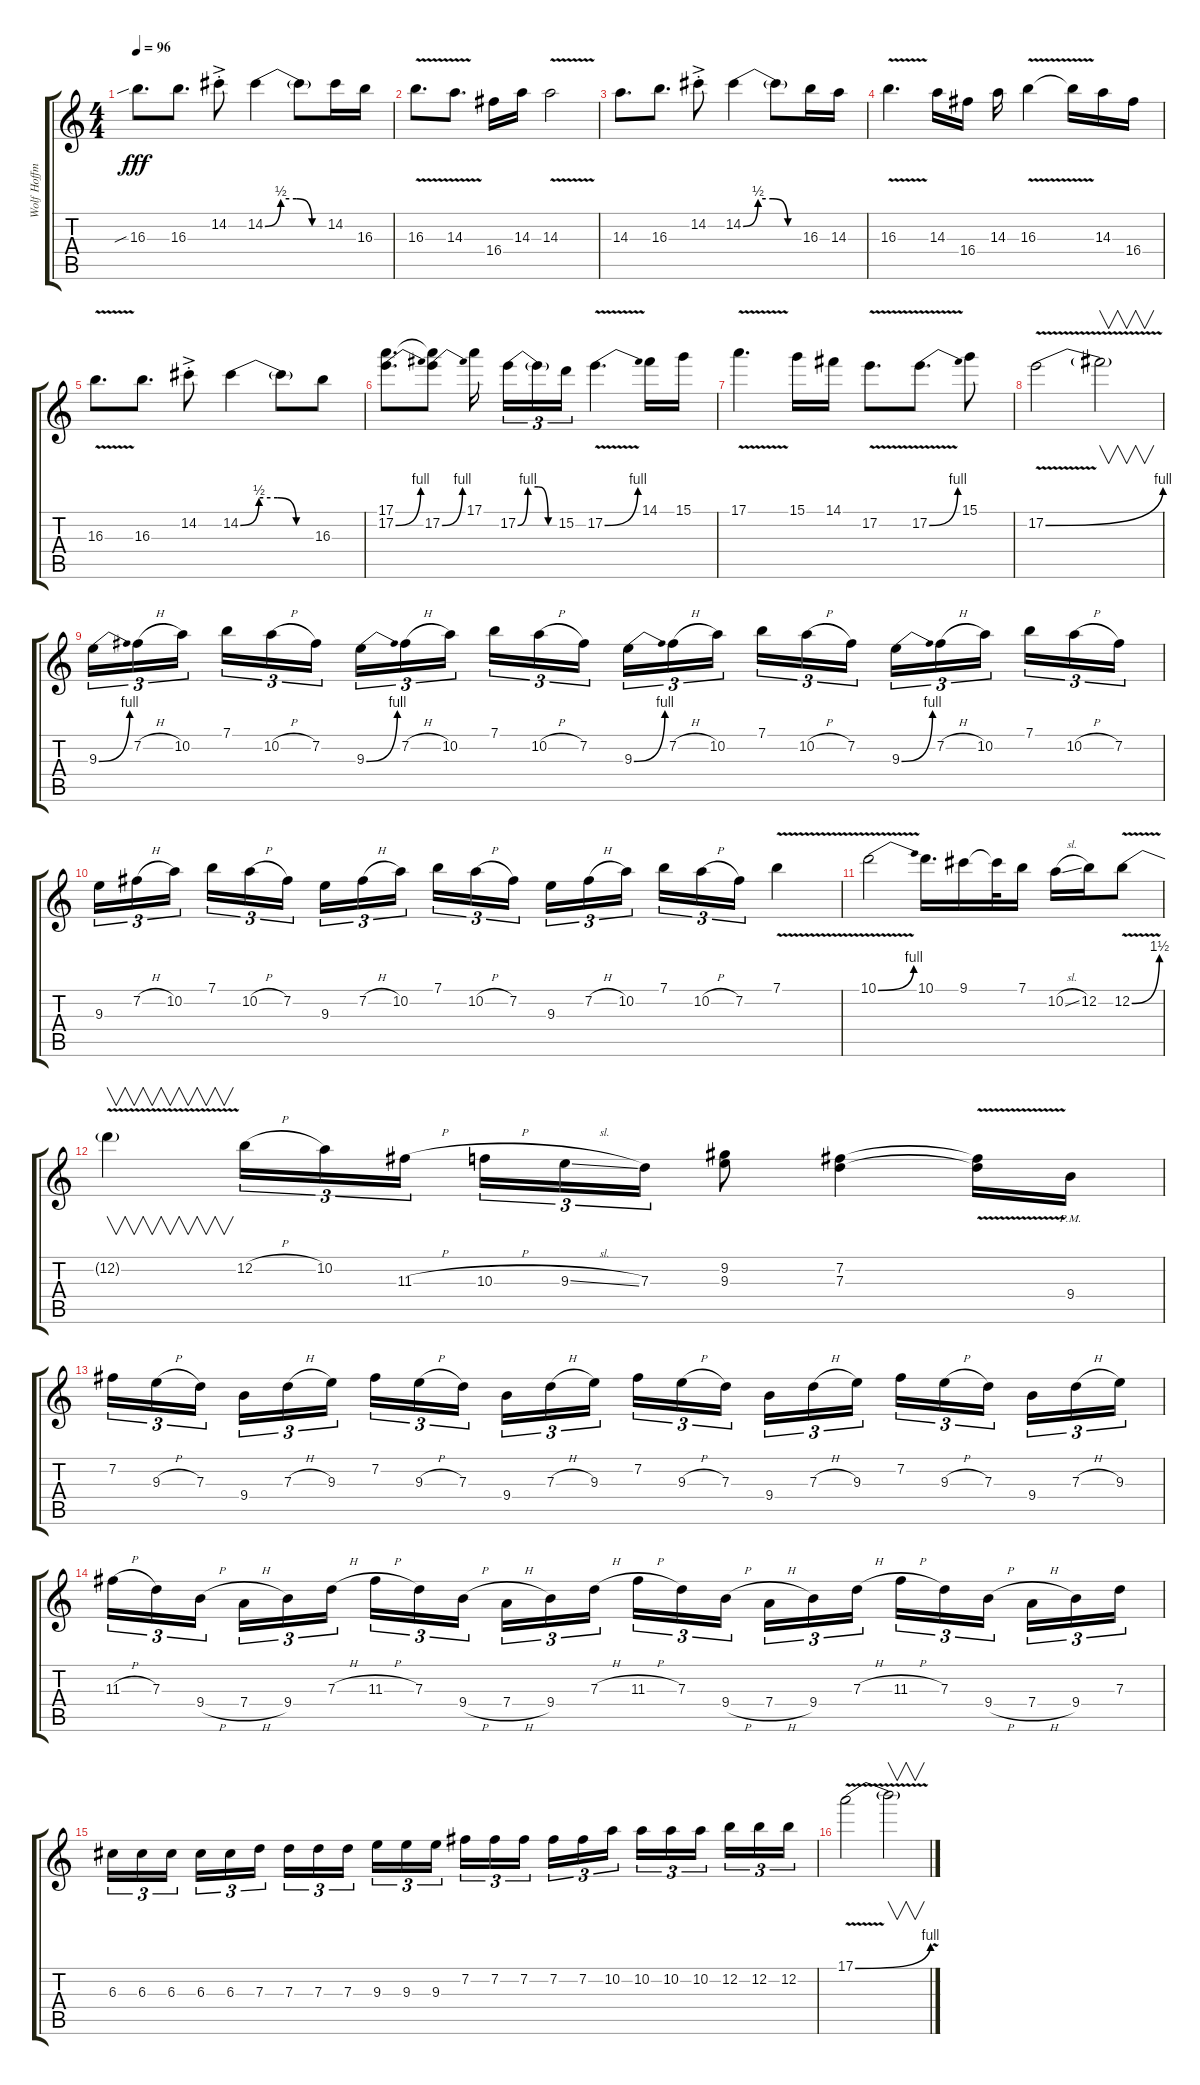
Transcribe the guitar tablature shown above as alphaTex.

\track ("Wolf Hoffmann" "Wolf Hoffm") {instrument distortionguitar}
\staff {score tabs}
\tuning (E4 B3 G3 D3 A2 E2) {hide}
\ts (4 4)
\tempo 96
\clef g2
\ks c
16.3{sib}.8{d dy fff} 16.3.8{d} 14.2{ac st}.8 14.2{be (custom 0 0 15 2 30 2 45 0 60 0)}.4 14.2{t}.8 14.2.16 16.3.16 |
16.3{v}.8{d} 14.3{v}.8{d} 16.4.16 14.3.16 14.3{v}.2 |
14.3.8{d} 16.3.8{d} 14.2{ac st}.8 14.2{be (custom 0 0 15 2 30 2 45 0 60 0)}.4 14.2{t}.8 16.3.16 14.3.16 |
16.3{v}.4{d} 14.3.16 16.4.16 14.3.16 16.3{v}.4 16.3{t}.16 14.3.16 16.4.16 |
16.3{v}.8{d} 16.3.8{d} 14.2{ac st}.8 14.2{be (custom 0 0 15 2 30 2 45 0 60 0)}.4 14.2{t}.8 16.3.8 |
(17.1 17.2{be (bend 0 0 60 4)}).8{d} (17.1{t} 17.2{be (bend 0 0 60 4)}).8 17.1.16 17.2{be (custom 0 0 15 4 30 4 45 0 60 0)}.16{tu (3 2)} 17.2{t}.16{tu (3 2)} 15.2.16{tu (3 2)} 17.2{be (bend 0 0 60 4) v}.4{d} 14.1.16 15.1.16 |
17.1{v}.4{d} 15.1.16 14.1.16 17.2{v}.8{d} 17.2{be (bend 0 0 60 4) v}.8{d} 15.1.8 |
17.2{be (bend 0 0 60 4) v}.2 17.2{t}.2{v} |
9.3{be (bend 0 0 60 4)}.16{tu (3 2)} 7.2{h}.16{tu (3 2)} 10.2.16{tu (3 2)} 7.1.16{tu (3 2)} 10.2{h}.16{tu (3 2)} 7.2.16{tu (3 2)} 9.3{be (bend 0 0 60 4)}.16{tu (3 2)} 7.2{h}.16{tu (3 2)} 10.2.16{tu (3 2)} 7.1.16{tu (3 2)} 10.2{h}.16{tu (3 2)} 7.2.16{tu (3 2)} 9.3{be (bend 0 0 60 4)}.16{tu (3 2)} 7.2{h}.16{tu (3 2)} 10.2.16{tu (3 2)} 7.1.16{tu (3 2)} 10.2{h}.16{tu (3 2)} 7.2.16{tu (3 2)} 9.3{be (bend 0 0 60 4)}.16{tu (3 2)} 7.2{h}.16{tu (3 2)} 10.2.16{tu (3 2)} 7.1.16{tu (3 2)} 10.2{h}.16{tu (3 2)} 7.2.16{tu (3 2)} |
9.3.16{tu (3 2)} 7.2{h}.16{tu (3 2)} 10.2.16{tu (3 2)} 7.1.16{tu (3 2)} 10.2{h}.16{tu (3 2)} 7.2.16{tu (3 2)} 9.3.16{tu (3 2)} 7.2{h}.16{tu (3 2)} 10.2.16{tu (3 2)} 7.1.16{tu (3 2)} 10.2{h}.16{tu (3 2)} 7.2.16{tu (3 2)} 9.3.16{tu (3 2)} 7.2{h}.16{tu (3 2)} 10.2.16{tu (3 2)} 7.1.16{tu (3 2)} 10.2{h}.16{tu (3 2)} 7.2.16{tu (3 2)} 7.1{v}.4 |
10.1{be (bend 0 0 60 4) v}.2 10.1.16{d} 9.1.16 9.1{t}.32 7.1.16 10.2{sl}.16 12.2.16 12.2{be (bend 0 0 60 6) v}.8 |
12.2{t}.4{v} 12.2{h}.16{tu (3 2)} 10.2.16{tu (3 2)} 11.3{h}.16{tu (3 2)} 10.3{h}.16{tu (3 2)} 9.3{sl}.16{tu (3 2)} 7.3.16{tu (3 2)} (9.2 9.3).8 (7.2 7.3).4 (7.2{v t} 7.3{v t}).16 9.4{pm}.16 |
7.2.16{tu (3 2)} 9.3{h}.16{tu (3 2)} 7.3.16{tu (3 2)} 9.4.16{tu (3 2)} 7.3{h}.16{tu (3 2)} 9.3.16{tu (3 2)} 7.2.16{tu (3 2)} 9.3{h}.16{tu (3 2)} 7.3.16{tu (3 2)} 9.4.16{tu (3 2)} 7.3{h}.16{tu (3 2)} 9.3.16{tu (3 2)} 7.2.16{tu (3 2)} 9.3{h}.16{tu (3 2)} 7.3.16{tu (3 2)} 9.4.16{tu (3 2)} 7.3{h}.16{tu (3 2)} 9.3.16{tu (3 2)} 7.2.16{tu (3 2)} 9.3{h}.16{tu (3 2)} 7.3.16{tu (3 2)} 9.4.16{tu (3 2)} 7.3{h}.16{tu (3 2)} 9.3.16{tu (3 2)} |
11.3{h}.16{tu (3 2)} 7.3.16{tu (3 2)} 9.4{h}.16{tu (3 2)} 7.4{h}.16{tu (3 2)} 9.4.16{tu (3 2)} 7.3{h}.16{tu (3 2)} 11.3{h}.16{tu (3 2)} 7.3.16{tu (3 2)} 9.4{h}.16{tu (3 2)} 7.4{h}.16{tu (3 2)} 9.4.16{tu (3 2)} 7.3{h}.16{tu (3 2)} 11.3{h}.16{tu (3 2)} 7.3.16{tu (3 2)} 9.4{h}.16{tu (3 2)} 7.4{h}.16{tu (3 2)} 9.4.16{tu (3 2)} 7.3{h}.16{tu (3 2)} 11.3{h}.16{tu (3 2)} 7.3.16{tu (3 2)} 9.4{h}.16{tu (3 2)} 7.4{h}.16{tu (3 2)} 9.4.16{tu (3 2)} 7.3.16{tu (3 2)} |
6.3.16{tu (3 2)} 6.3.16{tu (3 2)} 6.3.16{tu (3 2)} 6.3.16{tu (3 2)} 6.3.16{tu (3 2)} 7.3.16{tu (3 2)} 7.3.16{tu (3 2)} 7.3.16{tu (3 2)} 7.3.16{tu (3 2)} 9.3.16{tu (3 2)} 9.3.16{tu (3 2)} 9.3.16{tu (3 2)} 7.2.16{tu (3 2)} 7.2.16{tu (3 2)} 7.2.16{tu (3 2)} 7.2.16{tu (3 2)} 7.2.16{tu (3 2)} 10.2.16{tu (3 2)} 10.2.16{tu (3 2)} 10.2.16{tu (3 2)} 10.2.16{tu (3 2)} 12.2.16{tu (3 2)} 12.2.16{tu (3 2)} 12.2.16{tu (3 2)} |
17.1{be (bend 0 0 60 4) v}.2 17.1{v t}.2{v}
